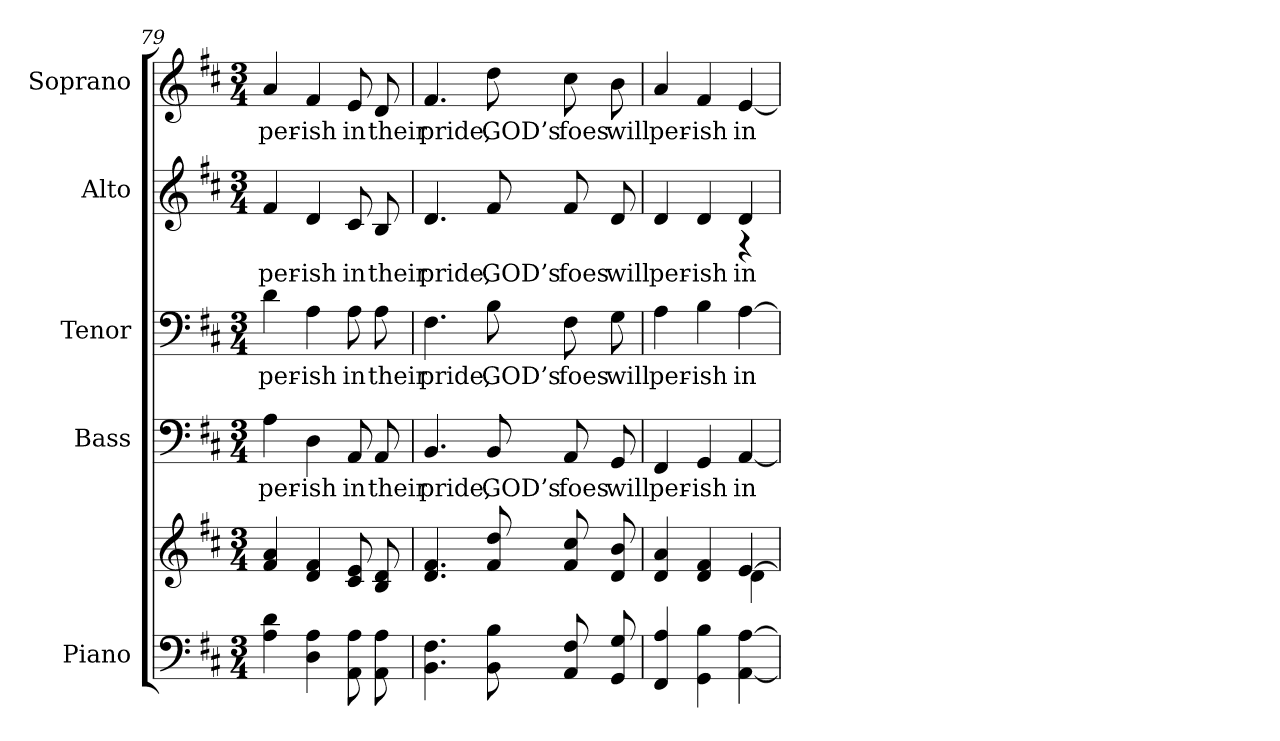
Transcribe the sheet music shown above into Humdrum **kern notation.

**kern	**kern	**kern	**text	**kern	**text	**kern	**text	**kern	**text
*part5	*part5	*part4	*part4	*part3	*part3	*part2	*part2	*part1	*part1
*staff6	*staff5	*staff4	*staff4	*staff3	*staff3	*staff2	*staff2	*staff1	*staff1
*I"Piano	*	*I"Bass	*	*I"Tenor	*	*I"Alto	*	*I"Soprano	*
*I'Pno.	*	*I'B.	*	*I'T.	*	*I'A.	*	*I'S.	*
!!LO:PB:g=z
*clefF4	*clefG2	*clefF4	*	*clefF4	*	*clefG2	*	*clefG2	*
*k[f#c#]	*k[f#c#]	*k[f#c#]	*	*k[f#c#]	*	*k[f#c#]	*	*k[f#c#]	*
*D:	*D:	*D:	*	*D:	*	*D:	*	*D:	*
*M3/4	*M3/4	*M3/4	*	*M3/4	*	*M3/4	*	*M3/4	*
=79	=79	=79	=79	=79	=79	=79	=79	=79	=79
!	!	!	!LO:LY:b:color=#000000	!	!	!	!	!	!
!	!	!	!	!	!LO:LY:b:color=#000000	!	!	!	!
!	!	!	!	!	!	!	!LO:LY:b:color=#000000	!	!
!	!	!	!	!	!	!	!	!	!LO:LY:b:color=#000000
4Ai\ 4di	4f#i/ 4ai	4Ai\	per-	4di\	per-	4f#i/	per-	4ai/	per-
!	!	!	!LO:LY:b:color=#000000	!	!	!	!	!	!
!	!	!	!	!	!LO:LY:b:color=#000000	!	!	!	!
!	!	!	!	!	!	!	!LO:LY:b:color=#000000	!	!
!	!	!	!	!	!	!	!	!	!LO:LY:b:color=#000000
4Di\ 4Ai	4di/ 4f#i	4Di\	-ish	4Ai\	-ish	4di/	-ish	4f#i/	-ish
!	!	!	!LO:LY:b:color=#000000	!	!	!	!	!	!
!	!	!	!	!	!LO:LY:b:color=#000000	!	!	!	!
!	!	!	!	!	!	!	!LO:LY:b:color=#000000	!	!
!	!	!	!	!	!	!	!	!	!LO:LY:b:color=#000000
8AAi\ 8Ai	8c#i/ 8ei	8AAi/	in	8Ai\	in	8c#i/	in	8ei/	in
!	!	!	!LO:LY:b:color=#000000	!	!	!	!	!	!
!	!	!	!	!	!LO:LY:b:color=#000000	!	!	!	!
!	!	!	!	!	!	!	!LO:LY:b:color=#000000	!	!
!	!	!	!	!	!	!	!	!	!LO:LY:b:color=#000000
8AAi\ 8Ai	8Bi/ 8di	8AAi/	their	8Ai\	their	8Bi/	their	8di/	their
=80	=80	=80	=80	=80	=80	=80	=80	=80	=80
!	!	!	!LO:LY:b:color=#000000	!	!	!	!	!	!
!	!	!	!	!	!LO:LY:b:color=#000000	!	!	!	!
!	!	!	!	!	!	!	!LO:LY:b:color=#000000	!	!
!	!	!	!	!	!	!	!	!	!LO:LY:b:color=#000000
4.BBi\ 4.F#i	4.di/ 4.f#i	4.BBi/	pride,	4.F#i\	pride,	4.di/	pride,	4.f#i/	pride,
!	!	!	!LO:LY:b:color=#000000	!	!	!	!	!	!
!	!	!	!	!	!LO:LY:b:color=#000000	!	!	!	!
!	!	!	!	!	!	!	!LO:LY:b:color=#000000	!	!
!	!	!	!	!	!	!	!	!	!LO:LY:b:color=#000000
8BBi\ 8Bi	8f#i/ 8ddi	8BBi/	GOD’s	8Bi\	GOD’s	8f#i/	GOD’s	8ddi\	GOD’s
!	!	!	!LO:LY:b:color=#000000	!	!	!	!	!	!
!	!	!	!	!	!LO:LY:b:color=#000000	!	!	!	!
!	!	!	!	!	!	!	!LO:LY:b:color=#000000	!	!
!	!	!	!	!	!	!	!	!	!LO:LY:b:color=#000000
8AAi/ 8F#i	8f#i/ 8cc#i	8AAi/	foes	8F#i\	foes	8f#i/	foes	8cc#i\	foes
!	!	!	!LO:LY:b:color=#000000	!	!	!	!	!	!
!	!	!	!	!	!LO:LY:b:color=#000000	!	!	!	!
!	!	!	!	!	!	!	!LO:LY:b:color=#000000	!	!
!	!	!	!	!	!	!	!	!	!LO:LY:b:color=#000000
8GGi/ 8Gi	8di/ 8bi	8GGi/	will	8Gi\	will	8di/	will	8bi\	will
=81	=81	=81	=81	=81	=81	=81	=81	=81	=81
*	*^	*	*	*	*	*	*	*	*
!	!	!	!	!LO:LY:b:color=#000000	!	!	!	!	!	!
!	!	!	!	!	!	!LO:LY:b:color=#000000	!	!	!	!
!	!	!	!	!	!	!	!	!LO:LY:b:color=#000000	!	!
*	*	*	*	*	*	*	*^	*	*	*
!	!	!	!	!	!	!	!	!	!	!	!LO:LY:b:color=#000000
4FF#i/ 4Ai	4di/ 4ai	2ryy	4FF#i/	per-	4Ai\	per-	4di/	2ryy	per-	4ai/	per-
!	!	!	!	!LO:LY:b:color=#000000	!	!	!	!	!	!	!
!	!	!	!	!	!	!LO:LY:b:color=#000000	!	!	!	!	!
!	!	!	!	!	!	!	!	!	!LO:LY:b:color=#000000	!	!
!	!	!	!	!	!	!	!	!	!	!	!LO:LY:b:color=#000000
4GGi\ 4Bi	4di/ 4f#i	.	4GGi/	-ish	4Bi\	-ish	4di/	.	-ish	4f#i/	-ish
!	!	!	!	!LO:LY:b:color=#000000	!	!	!	!	!	!	!
!	!	!	!	!	!	!LO:LY:b:color=#000000	!	!	!	!	!
!	!	!	!	!	!	!	!	!	!LO:LY:b:color=#000000	!	!
!	!	!	!	!	!	!	!	!	!	!	!LO:LY:b:color=#000000
[<4AAi\ [>4Ai	[>4ei/	4di\	[<4AAi/	in	[>4Ai\	in	4di/	4r	in	[<4ei/	in
*	*v	*v	*	*	*	*	*v	*v	*	*	*
=	=	=	=	=	=	=	=	=	=
*-	*-	*-	*-	*-	*-	*-	*-	*-	*-
